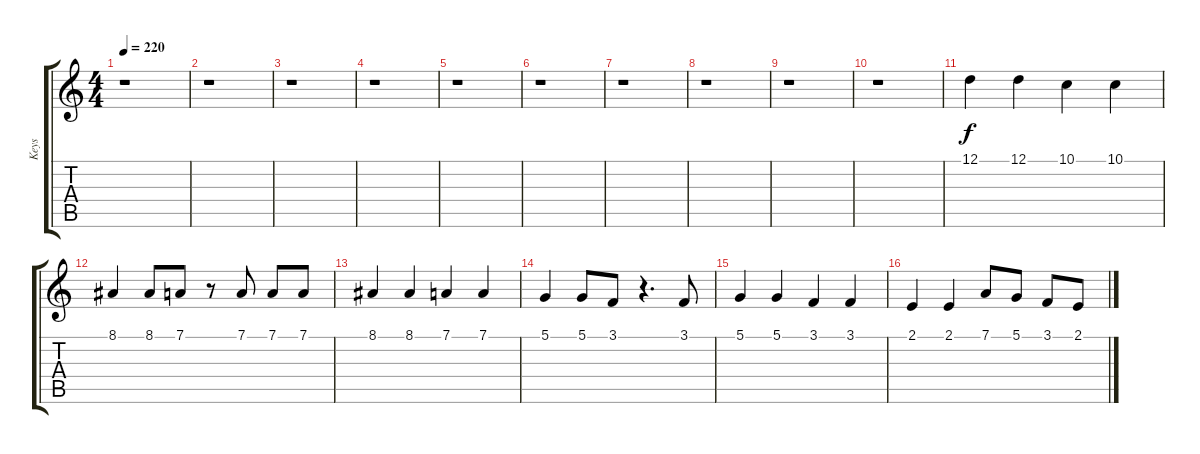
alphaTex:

\track ("Keys" "Keys") {instrument musicbox}
\staff {score tabs}
\tuning (D4 A3 F3 C3 G2 D2) {hide}
\ts (4 4)
\tempo 220
\clef g2
\ks c
r.1{dy f} |
r.1 |
r.1 |
r.1 |
r.1 |
r.1 |
r.1 |
r.1 |
r.1 |
r.1 |
12.1.4 12.1.4 10.1.4 10.1.4 |
8.1.4 8.1.8 7.1.8 r.8 7.1.8 7.1.8 7.1.8 |
8.1.4 8.1.4 7.1.4 7.1.4 |
5.1.4 5.1.8 3.1.8 r.4{d} 3.1.8 |
5.1.4 5.1.4 3.1.4 3.1.4 |
2.1.4 2.1.4 7.1.8 5.1.8 3.1.8 2.1.8
